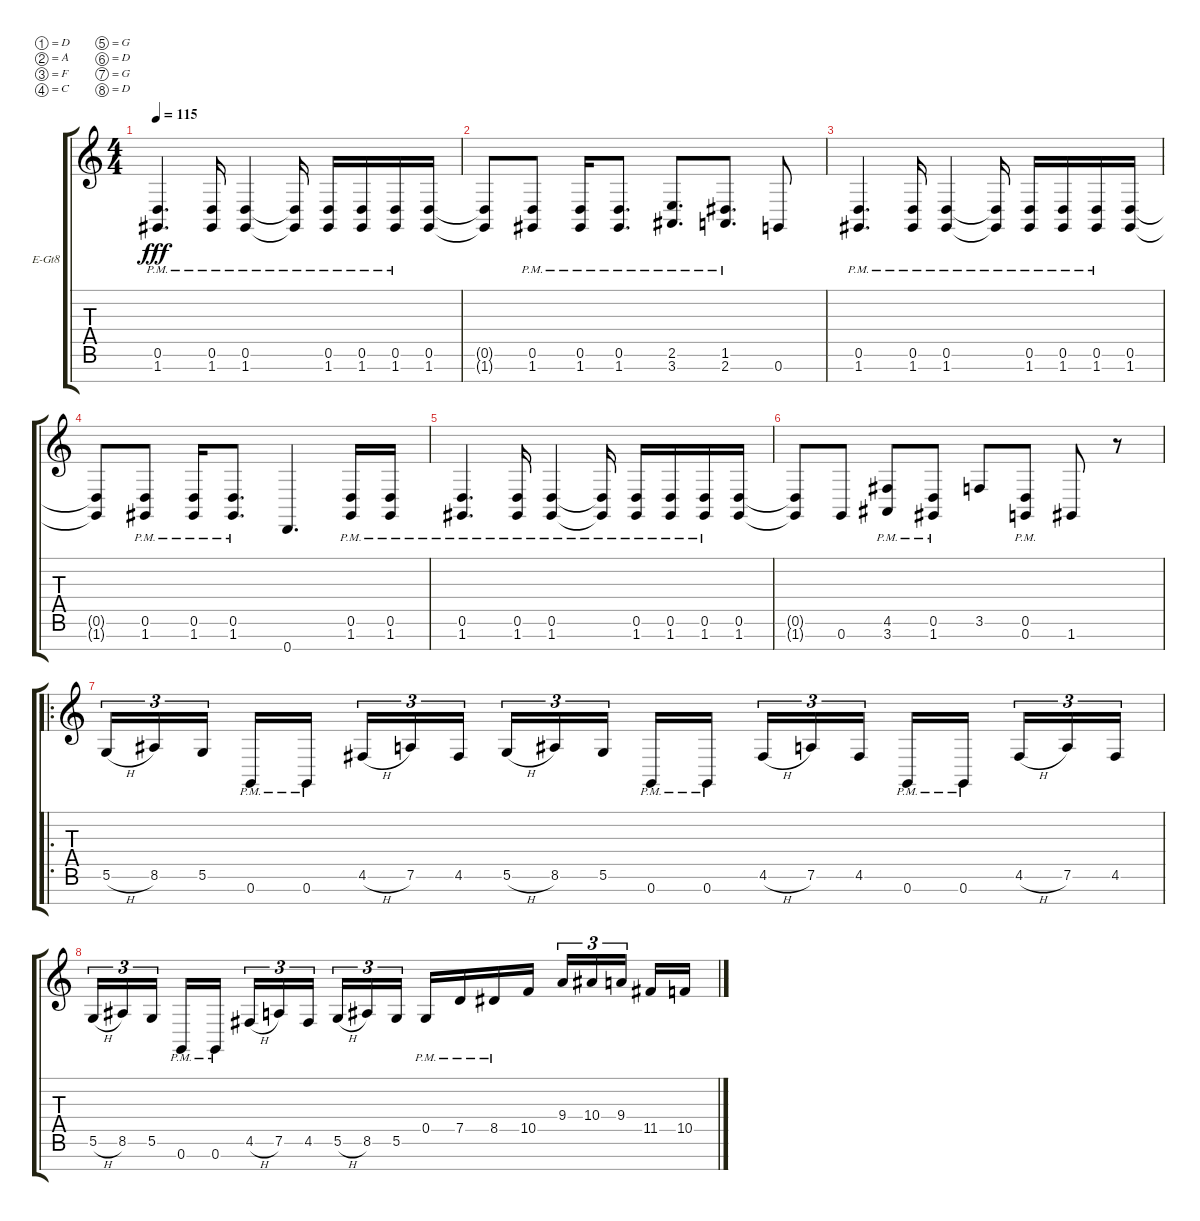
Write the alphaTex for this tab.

\bracketExtendMode groupsimilarinstruments
\firstSystemTrackNameOrientation horizontal
\otherSystemsTrackNameOrientation horizontal
\track ("Jae" "E-Gt8") {instrument distortionguitar}
\staff {score tabs}
\tuning (D4 A3 F3 C3 G2 D2 G1 D1)
\ts (4 4)
\tempo 115
\clef g2
\ks c
(0.6{pm} 1.7{pm}).4{d dy fff} (1.7{pm} 0.6{pm}).16 (0.6{pm} 1.7{pm}).4 (1.7{pm t} 0.6{pm t}).16 (1.7{pm} 0.6{pm}).16 (1.7{pm} 0.6{pm}).16 (1.7{pm} 0.6{pm}).16 (1.7 0.6).16 |
(0.6{t} 1.7{t}).8 (1.7{pm} 0.6{pm}).8 (1.7{pm} 0.6{pm}).16 (0.6{pm} 1.7{pm}).8{d} (3.7{pm} 2.6{pm}).8{d} (2.7{pm} 1.6{pm}).8{d} 0.7.8 |
(0.6{pm} 1.7{pm}).4{d} (1.7{pm} 0.6{pm}).16 (0.6{pm} 1.7{pm}).4 (1.7{pm t} 0.6{pm t}).16 (1.7{pm} 0.6{pm}).16 (1.7{pm} 0.6{pm}).16 (1.7{pm} 0.6{pm}).16 (1.7 0.6).16 |
(0.6{t} 1.7{t}).8 (1.7{pm} 0.6{pm}).8 (1.7{pm} 0.6{pm}).16 (0.6{pm} 1.7{pm}).8{d} 0.8.4{d} (1.7{pm} 0.6{pm}).16 (1.7{pm} 0.6{pm}).16 |
(0.6{pm} 1.7{pm}).4{d} (1.7{pm} 0.6{pm}).16 (0.6{pm} 1.7{pm}).4 (1.7{pm t} 0.6{pm t}).16 (1.7{pm} 0.6{pm}).16 (1.7{pm} 0.6{pm}).16 (1.7{pm} 0.6{pm}).16 (1.7 0.6).16 |
(1.7{t} 0.6{t}).8 0.7.8 (3.7{pm} 4.6{pm}).8 (1.7{pm} 0.6{pm}).8 3.6.8 (0.7{pm} 0.6{pm}).8 1.7.8 r.8 |
\ro
5.6{h}.16{tu (3 2)} 8.6.16{tu (3 2)} 5.6.16{tu (3 2)} 0.7{pm}.16 0.7{pm}.16 4.6{h}.16{tu (3 2)} 7.6.16{tu (3 2)} 4.6.16{tu (3 2)} 5.6{h}.16{tu (3 2)} 8.6.16{tu (3 2)} 5.6.16{tu (3 2)} 0.7{pm}.16 0.7{pm}.16 4.6{h}.16{tu (3 2)} 7.6.16{tu (3 2)} 4.6.16{tu (3 2)} 0.7{pm}.16 0.7{pm}.16 4.6{h}.16{tu (3 2)} 7.6.16{tu (3 2)} 4.6.16{tu (3 2)} |
5.6{h}.16{tu (3 2)} 8.6.16{tu (3 2)} 5.6.16{tu (3 2)} 0.7{pm}.16 0.7{pm}.16 4.6{h}.16{tu (3 2)} 7.6.16{tu (3 2)} 4.6.16{tu (3 2)} 5.6{h}.16{tu (3 2)} 8.6.16{tu (3 2)} 5.6.16{tu (3 2)} 0.5{pm}.16 7.5{pm}.16 8.5{pm}.16 10.5.16 9.4.16{tu (3 2)} 10.4.16{tu (3 2)} 9.4.16{tu (3 2)} 11.5.16 10.5.16
